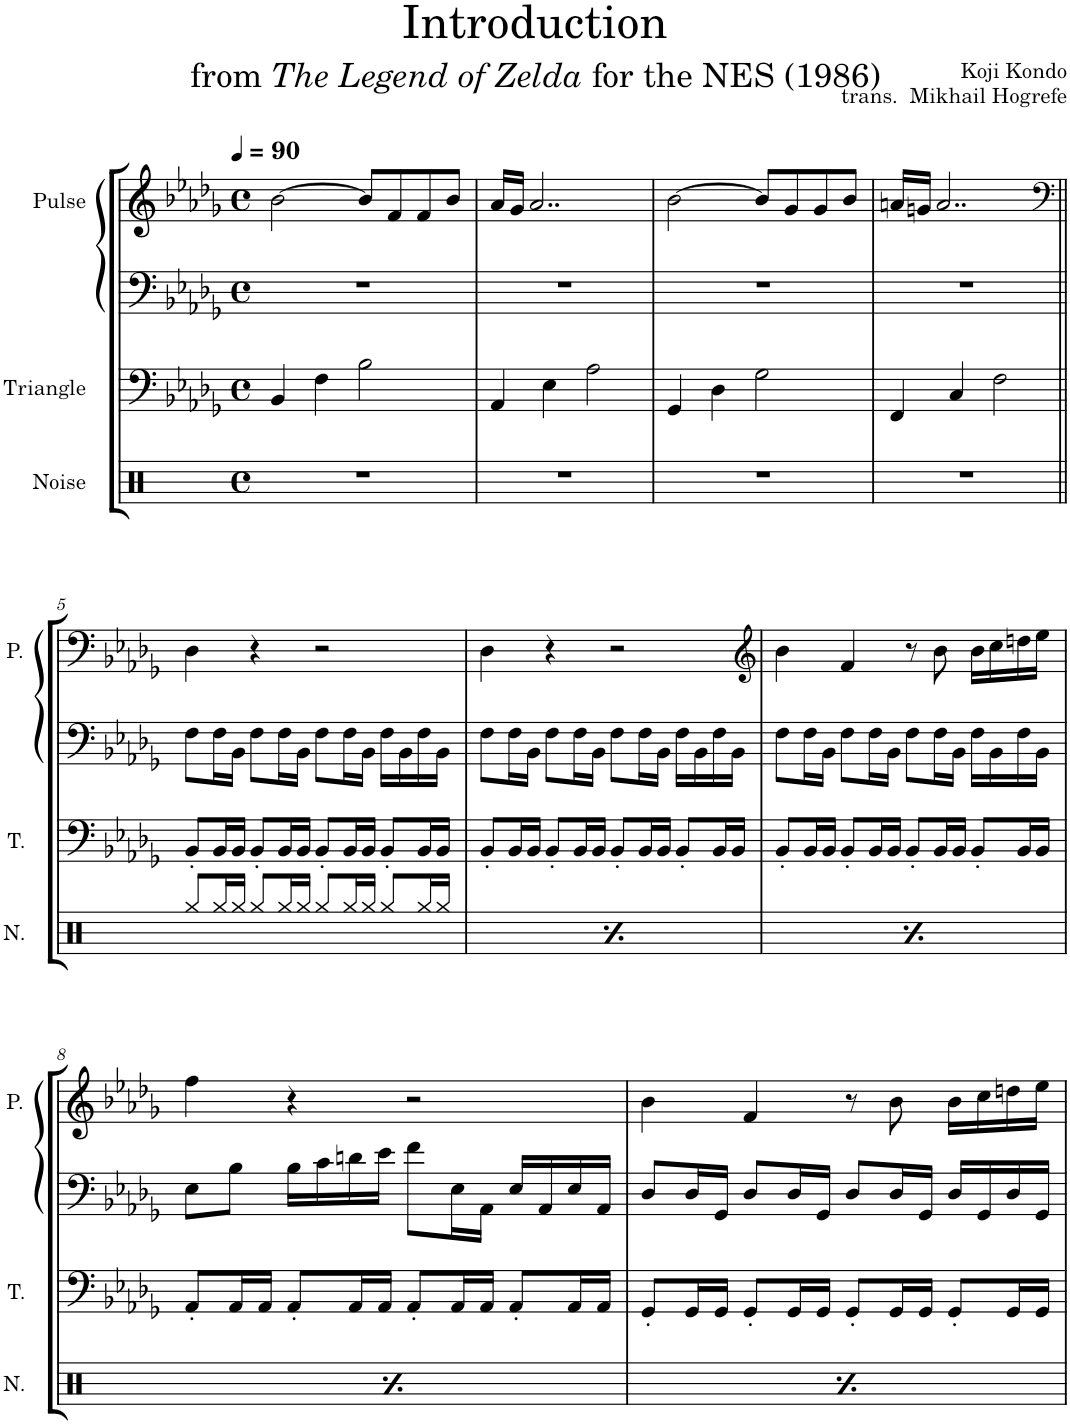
**kern	**kern	**kern	**kern
*part4	*part3	*part2	*part1
*staff4	*staff3	*staff2	*staff1
*I"Noise	*I"Triangle	*I"Square Synthesizer	*I"Pulse
*I'N.	*I'T.	*	*I'P.
*clefX	*clefF4	*clefF4	*clefG2
*k[]	*k[b-e-a-d-g-]	*k[b-e-a-d-g-]	*k[b-e-a-d-g-]
*M4/4	*M4/4	*M4/4	*M4/4
*met(c)	*met(c)	*met(c)	*met(c)
*MM90	*MM90	*MM90	*MM90
=1	=1	=1	=1
1r	4BB-/	1r	[2b-\
.	4F\	.	.
.	2B-\	.	8b-/L]
.	.	.	8f/
.	.	.	8f/
.	.	.	8b-/J
=2	=2	=2	=2
1r	4AA-/	1r	16a-/LL
.	.	.	16g-/JJ
.	.	.	2..a-/
.	4E-\	.	.
.	2A-\	.	.
=3	=3	=3	=3
1r	4GG-/	1r	[2b-\
.	4D-\	.	.
.	2G-\	.	8b-/L]
.	.	.	8g-/
.	.	.	8g-/
.	.	.	8b-/J
=4	=4	=4	=4
1r	4FF/	1r	16an/LL
.	.	.	16gn/JJ
.	.	.	2..a/
.	4C/	.	.
.	2F\	.	.
!!LO:LB:g=z
=5||	=5||	=5||	=5||
*	*	*	*clefF4
8Rgg/L	8BB-'/L	8F\L	4D-\
16Rgg/L	16BB-/L	16F\L	.
16Rgg/JJ	16BB-/JJ	16BB-\JJ	.
8Rgg/L	8BB-'/L	8F\L	4r
16Rgg/L	16BB-/L	16F\L	.
16Rgg/JJ	16BB-/JJ	16BB-\JJ	.
8Rgg/L	8BB-'/L	8F\L	2r
16Rgg/L	16BB-/L	16F\L	.
16Rgg/JJ	16BB-/JJ	16BB-\JJ	.
8Rgg/L	8BB-'/L	16F\LL	.
.	.	16BB-\	.
16Rgg/L	16BB-/L	16F\	.
16Rgg/JJ	16BB-/JJ	16BB-\JJ	.
=6	=6	=6	=6
8Rgg/L	8BB-'/L	8F\L	4D-\
16Rgg/L	16BB-/L	16F\L	.
16Rgg/JJ	16BB-/JJ	16BB-\JJ	.
8Rgg/L	8BB-'/L	8F\L	4r
16Rgg/L	16BB-/L	16F\L	.
16Rgg/JJ	16BB-/JJ	16BB-\JJ	.
8Rgg/L	8BB-'/L	8F\L	2r
16Rgg/L	16BB-/L	16F\L	.
16Rgg/JJ	16BB-/JJ	16BB-\JJ	.
8Rgg/L	8BB-'/L	16F\LL	.
.	.	16BB-\	.
16Rgg/L	16BB-/L	16F\	.
16Rgg/JJ	16BB-/JJ	16BB-\JJ	.
=7	=7	=7	=7
*	*	*	*clefG2
8Rgg/L	8BB-'/L	8F\L	4b-\
16Rgg/L	16BB-/L	16F\L	.
16Rgg/JJ	16BB-/JJ	16BB-\JJ	.
8Rgg/L	8BB-'/L	8F\L	4f/
16Rgg/L	16BB-/L	16F\L	.
16Rgg/JJ	16BB-/JJ	16BB-\JJ	.
8Rgg/L	8BB-'/L	8F\L	8r
16Rgg/L	16BB-/L	16F\L	8b-\
16Rgg/JJ	16BB-/JJ	16BB-\JJ	.
8Rgg/L	8BB-'/L	16F\LL	16b-\LL
.	.	16BB-\	16cc\
16Rgg/L	16BB-/L	16F\	16ddn\
16Rgg/JJ	16BB-/JJ	16BB-\JJ	16ee-\JJ
!!LO:LB:g=z
=8	=8	=8	=8
8Rgg/L	8AA-'/L	8E-\L	4ff\
16Rgg/L	16AA-/L	8B-\J	.
16Rgg/JJ	16AA-/JJ	.	.
8Rgg/L	8AA-'/L	16B-\LL	4r
.	.	16c\	.
16Rgg/L	16AA-/L	16dn\	.
16Rgg/JJ	16AA-/JJ	16e-\JJ	.
8Rgg/L	8AA-'/L	8f\L	2r
16Rgg/L	16AA-/L	16E-\L	.
16Rgg/JJ	16AA-/JJ	16AA-\JJ	.
8Rgg/L	8AA-'/L	16E-/LL	.
.	.	16AA-/	.
16Rgg/L	16AA-/L	16E-/	.
16Rgg/JJ	16AA-/JJ	16AA-/JJ	.
=9	=9	=9	=9
8Rgg/L	8GG-'/L	8D-/L	4b-\
16Rgg/L	16GG-/L	16D-/L	.
16Rgg/JJ	16GG-/JJ	16GG-/JJ	.
8Rgg/L	8GG-'/L	8D-/L	4f/
16Rgg/L	16GG-/L	16D-/L	.
16Rgg/JJ	16GG-/JJ	16GG-/JJ	.
8Rgg/L	8GG-'/L	8D-/L	8r
16Rgg/L	16GG-/L	16D-/L	8b-\
16Rgg/JJ	16GG-/JJ	16GG-/JJ	.
8Rgg/L	8GG-'/L	16D-/LL	16b-\LL
.	.	16GG-/	16cc\
16Rgg/L	16GG-/L	16D-/	16ddn\
16Rgg/JJ	16GG-/JJ	16GG-/JJ	16ee-\JJ
=	=	=	=
*-	*-	*-	*-
